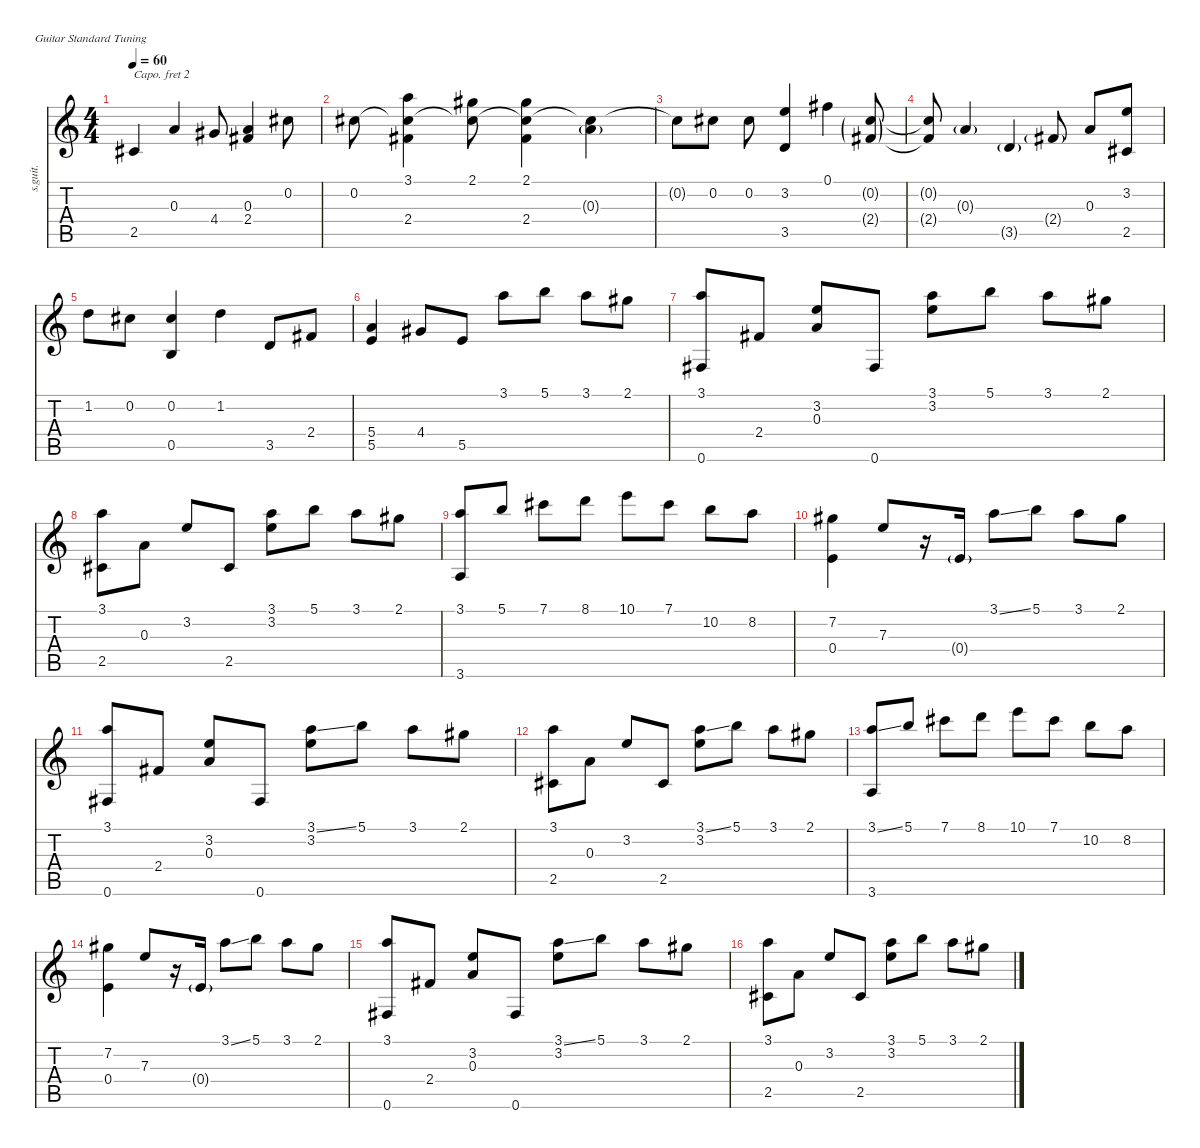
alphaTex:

\defaultSystemsLayout 4
\hideDynamics
\bracketExtendMode nobrackets
\otherSystemsTrackNameOrientation horizontal
\track ("" "s.guit.") {instrument acousticguitarsteel}
\staff {score tabs}
\capo 2
\tuning (E4 B3 G3 D3 A2 E2)
\ts (4 4)
\tempo 60
\clef g2
\ks c
2.5{t}.4{dy f} 0.3.4 4.4.8 (0.3 2.4).4 0.2.8 |
0.2.8 (3.1 2.4 0.2{t}).4 (2.1 0.2{t}).8 (2.1 2.4 0.2{t}).4 (0.3{g} 0.2{t}).4{dy ff} |
0.2{t}.8{dy f} 0.2.8 0.2.8 (3.2 3.5).4 0.1.4 (0.2{g} 2.4{g}).8{dy ff} |
(0.2{t} 2.4{t}).8{dy f} 0.3{g}.4{dy ff} 3.5{g}.4 2.4{g}.8 0.3.8{dy f} (3.2 2.5).8 |
1.2.8 0.2.8 (0.2 0.5).4 1.2.4 3.5.8 2.4.8 |
(5.4 5.5).4 4.4.8 5.5.8 3.1.8 5.1.8 3.1.8 2.1.8 |
(3.1 0.6).8 2.4.8 (3.2 0.3).8 0.6.8 (3.1 3.2).8 5.1.8 3.1.8 2.1.8 |
(3.1 2.5).8 0.3.8 3.2.8 2.5.8 (3.1 3.2).8 5.1.8 3.1.8 2.1.8 |
(3.1 3.6).8 5.1.8 7.1.8 8.1.8 10.1.8 7.1.8 10.2.8 8.2.8 |
(7.2 0.4).4 7.3.8 r.16 0.4{g}.16{dy ff} 3.1{ss}.8{dy f} 5.1.8 3.1.8 2.1.8 |
(3.1 0.6).8 2.4.8 (3.2 0.3).8 0.6.8 (3.1{ss} 3.2).8 5.1.8 3.1.8 2.1.8 |
(3.1 2.5).8 0.3.8 3.2.8 2.5.8 (3.1{ss} 3.2).8 5.1.8 3.1.8 2.1.8 |
(3.1{ss} 3.6).8 5.1.8 7.1.8 8.1.8 10.1.8 7.1.8 10.2.8 8.2.8 |
(7.2 0.4).4 7.3.8 r.16 0.4{g}.16{dy ff} 3.1{ss}.8{dy f} 5.1.8 3.1.8 2.1.8 |
(3.1 0.6).8 2.4.8 (3.2 0.3).8 0.6.8 (3.1{ss} 3.2).8 5.1.8 3.1.8 2.1.8 |
(3.1 2.5).8 0.3.8 3.2.8 2.5.8 (3.1 3.2).8 5.1.8 3.1.8 2.1.8
